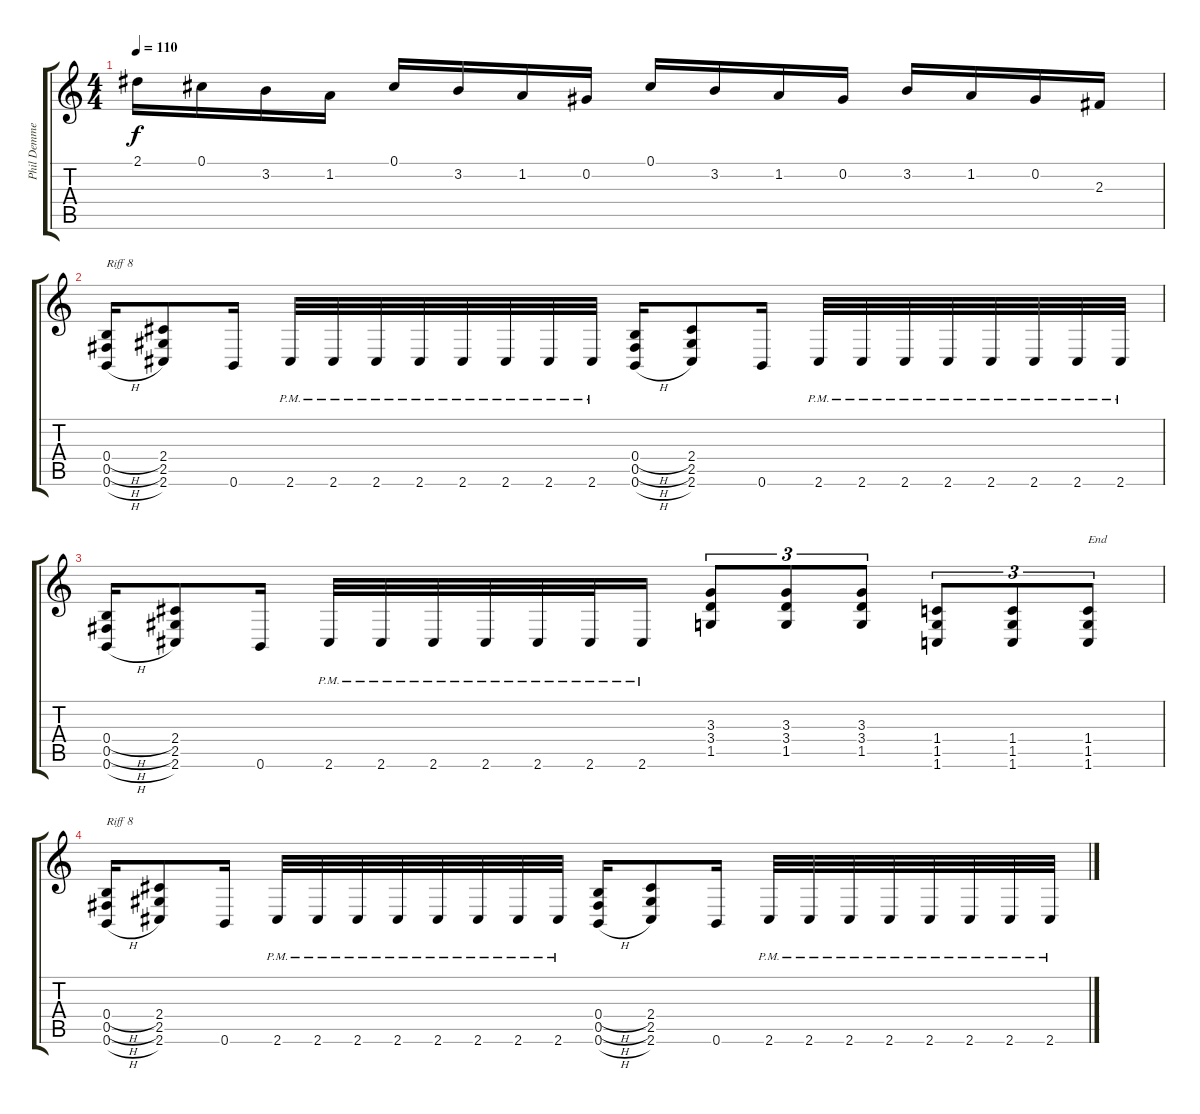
\track ("Phil Demmel" "Phil Demme") {instrument overdrivenguitar}
\staff {score tabs}
\tuning (Db4 Ab3 E3 B2 Gb2 B1) {hide}
\ts (4 4)
\tempo 110
\clef g2
\ks c
2.1.16{dy f} 0.1.16 3.2.16 1.2.16 0.1.16 3.2.16 1.2.16 0.2.16 0.1.16 3.2.16 1.2.16 0.2.16 3.2.16 1.2.16 0.2.16 2.3.16 |
(0.4{h} 0.5{h} 0.6{h}).16{txt "Riff 8"} (2.4 2.5 2.6).8 0.6.16 2.6{pm}.32 2.6{pm}.32 2.6{pm}.32 2.6{pm}.32 2.6{pm}.32 2.6{pm}.32 2.6{pm}.32 2.6{pm}.32 (0.4{h} 0.5{h} 0.6{h}).16 (2.4 2.5 2.6).8 0.6.16 2.6{pm}.32 2.6{pm}.32 2.6{pm}.32 2.6{pm}.32 2.6{pm}.32 2.6{pm}.32 2.6{pm}.32 2.6{pm}.32 |
(0.4{h} 0.5{h} 0.6{h}).16 (2.4 2.5 2.6).8 0.6.16 2.6{pm}.32 2.6{pm}.32 2.6{pm}.32 2.6{pm}.32 2.6{pm}.32 2.6{pm}.32 2.6{pm}.16 (3.3 3.4 1.5).8{tu (3 2)} (3.3 3.4 1.5).8{tu (3 2)} (3.3 3.4 1.5).8{tu (3 2)} (1.4 1.5 1.6).8{tu (3 2)} (1.4 1.5 1.6).8{tu (3 2)} (1.4 1.5 1.6).8{tu (3 2) txt "End"} |
(0.4{h} 0.5{h} 0.6{h}).16{txt "Riff 8"} (2.4 2.5 2.6).8 0.6.16 2.6{pm}.32 2.6{pm}.32 2.6{pm}.32 2.6{pm}.32 2.6{pm}.32 2.6{pm}.32 2.6{pm}.32 2.6{pm}.32 (0.4{h} 0.5{h} 0.6{h}).16 (2.4 2.5 2.6).8 0.6.16 2.6{pm}.32 2.6{pm}.32 2.6{pm}.32 2.6{pm}.32 2.6{pm}.32 2.6{pm}.32 2.6{pm}.32 2.6{pm}.32
